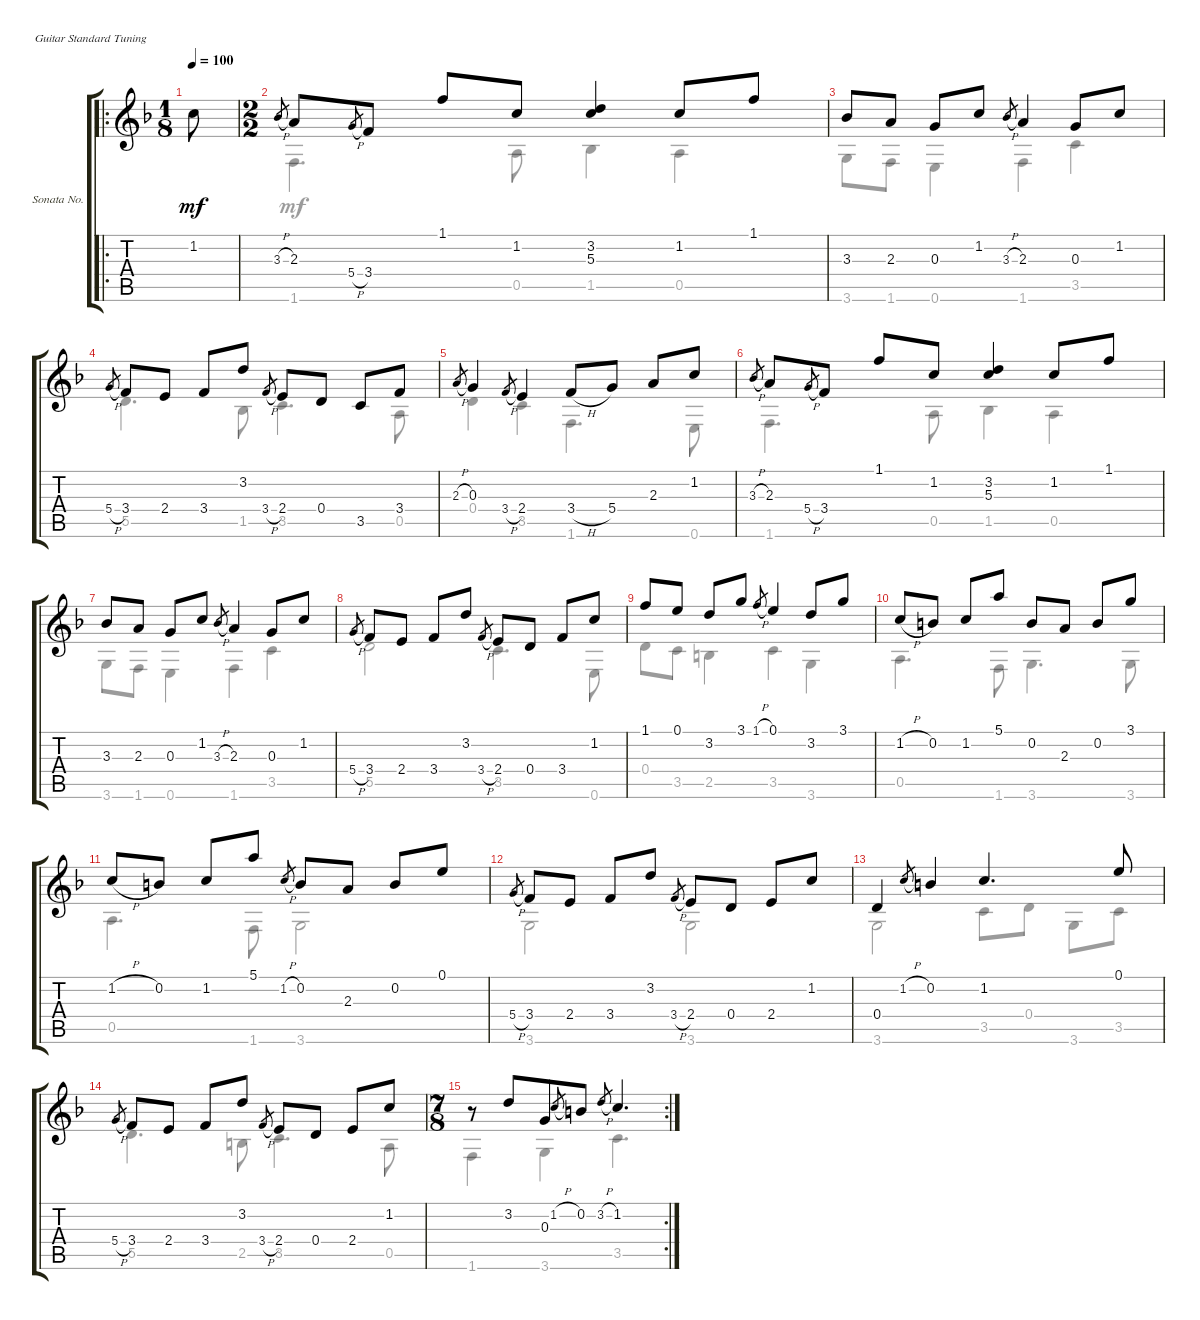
\bracketExtendMode groupsimilarinstruments
\firstSystemTrackNameOrientation horizontal
\otherSystemsTrackNameOrientation horizontal
\track ("Sonata No. 14 in F - 4. Bouree" "Sonata No.") {instrument acousticguitarnylon}
\staff {score tabs}
\tuning (E4 B3 G3 D3 A2 E2)
\voice
\ro
\ts (1 8)
\tempo 100
\clef g2
\ks f
1.2.8{dy mf instrument acousticguitarnylon} |
\ts (2 2)
3.3{h}.8{gr} 2.3.8 5.4{h}.8{gr} 3.4.8 1.1.8 1.2.8 (3.2 5.3).4 1.2.8 1.1.8 |
3.3.8 2.3.8 0.3.8 1.2.8 3.3{h}.8{gr} 2.3.4 0.3.8 1.2.8 |
5.4{h}.8{gr} 3.4.8 2.4.8 3.4.8 3.2.8 3.4{h}.8{gr} 2.4.8 0.4.8 3.5.8 3.4.8 |
2.3{h}.8{gr} 0.3.4 3.4{h}.8{gr} 2.4.4 3.4{h}.8 5.4.8 2.3.8 1.2.8 |
3.3{h}.8{gr} 2.3.8 5.4{h}.8{gr} 3.4.8 1.1.8 1.2.8 (3.2 5.3).4 1.2.8 1.1.8 |
3.3.8 2.3.8 0.3.8 1.2.8 3.3{h}.8{gr} 2.3.4 0.3.8 1.2.8 |
5.4{h}.8{gr} 3.4.8 2.4.8 3.4.8 3.2.8 3.4{h}.8{gr} 2.4.8 0.4.8 3.4.8 1.2.8 |
1.1.8 0.1.8 3.2.8 3.1.8 1.1{h}.8{gr} 0.1.4 3.2.8 3.1.8 |
1.2{h}.8 0.2.8 1.2.8 5.1.8 0.2.8 2.3.8 0.2.8 3.1.8 |
1.2{h}.8 0.2.8 1.2.8 5.1.8 1.2{h}.8{gr} 0.2.8 2.3.8 0.2.8 0.1.8 |
5.4{h}.8{gr} 3.4.8 2.4.8 3.4.8 3.2.8 3.4{h}.8{gr} 2.4.8 0.4.8 2.4.8 1.2.8 |
0.4.4 1.2{h}.8{gr} 0.2.4 1.2.4{d} 0.1.8 |
5.4{h}.8{gr} 3.4.8 2.4.8 3.4.8 3.2.8 3.4{h}.8{gr} 2.4.8 0.4.8 2.4.8 1.2.8 |
\rc 2
\ts (7 8)
r.8 3.2.8 0.3.8 1.2{h}.8{gr} 0.2.8 3.2{h}.8{gr} 1.2.4{d} |
\voice
\clef g2
\ottava regular
\simile none
\ks f
|
1.6.4{d} 0.5.8 1.5.4 0.5.4 |
3.6.8 1.6.8 0.6.4 1.6.4 3.5.4 |
5.5.4{d} 1.5.8 3.5.4{d} 0.5.8 |
0.4.4 3.5.4 1.6.4{d} 0.6.8 |
1.6.4{d} 0.5.8 1.5.4 0.5.4 |
3.6.8 1.6.8 0.6.4 1.6.4 3.5.4 |
5.5.2 3.5.4{d} 0.6.8 |
0.4.8 3.5.8 2.5.4 3.5.4 3.6.4 |
0.5.4{d} 1.6.8 3.6.4{d} 3.6.8 |
0.5.4{d} 1.6.8 3.6.2 |
3.6.2 3.6.2 |
3.6.2 3.5.8 0.4.8 3.6.8 3.5.8 |
5.5.4{d} 2.5.8 3.5.4{d} 0.5.8 |
1.6.4 3.6.4 3.5.4{d} |
